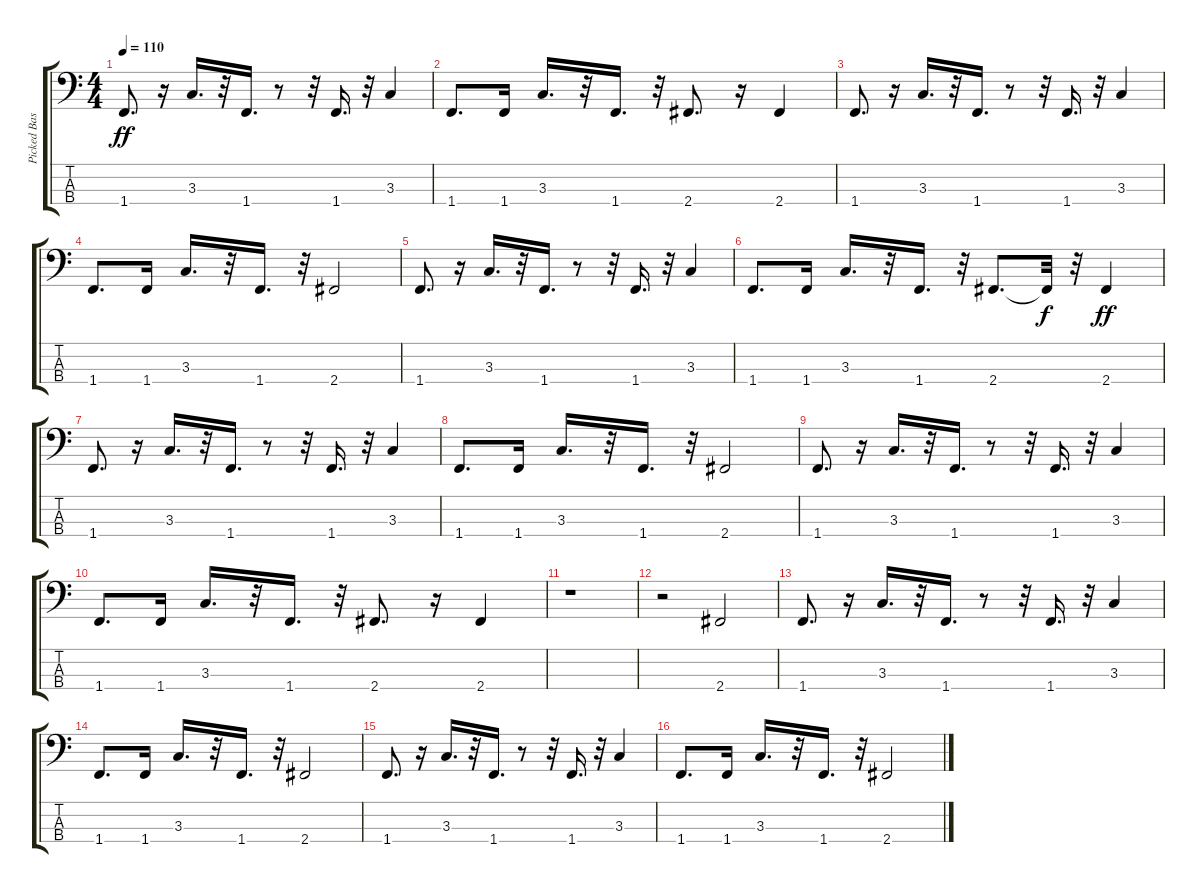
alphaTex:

\track ("Picked Bass" "Picked Bas") {instrument electricbasspick}
\staff {score tabs}
\tuning (G2 D2 A1 E1) {hide}
\ts (4 4)
\tempo 110
\clef f4
\ks c
1.4.8{d dy ff} r.16 3.3.16{d} r.32 1.4.16{d} r.8 r.32 1.4.16{d} r.32 3.3.4 |
1.4.8{d} 1.4.16 3.3.16{d} r.32 1.4.16{d} r.32 2.4.8{d} r.16 2.4.4 |
1.4.8{d} r.16 3.3.16{d} r.32 1.4.16{d} r.8 r.32 1.4.16{d} r.32 3.3.4 |
1.4.8{d} 1.4.16 3.3.16{d} r.32 1.4.16{d} r.32 2.4.2 |
1.4.8{d} r.16 3.3.16{d} r.32 1.4.16{d} r.8 r.32 1.4.16{d} r.32 3.3.4 |
1.4.8{d} 1.4.16 3.3.16{d} r.32 1.4.16{d} r.32 2.4.8{d} 2.4{t}.32{dy f} r.32 2.4.4{dy ff} |
1.4.8{d} r.16 3.3.16{d} r.32 1.4.16{d} r.8 r.32 1.4.16{d} r.32 3.3.4 |
1.4.8{d} 1.4.16 3.3.16{d} r.32 1.4.16{d} r.32 2.4.2 |
1.4.8{d} r.16 3.3.16{d} r.32 1.4.16{d} r.8 r.32 1.4.16{d} r.32 3.3.4 |
1.4.8{d} 1.4.16 3.3.16{d} r.32 1.4.16{d} r.32 2.4.8{d} r.16 2.4.4 |
r.1 |
r.2 2.4.2 |
1.4.8{d} r.16 3.3.16{d} r.32 1.4.16{d} r.8 r.32 1.4.16{d} r.32 3.3.4 |
1.4.8{d} 1.4.16 3.3.16{d} r.32 1.4.16{d} r.32 2.4.2 |
1.4.8{d} r.16 3.3.16{d} r.32 1.4.16{d} r.8 r.32 1.4.16{d} r.32 3.3.4 |
1.4.8{d} 1.4.16 3.3.16{d} r.32 1.4.16{d} r.32 2.4.2
